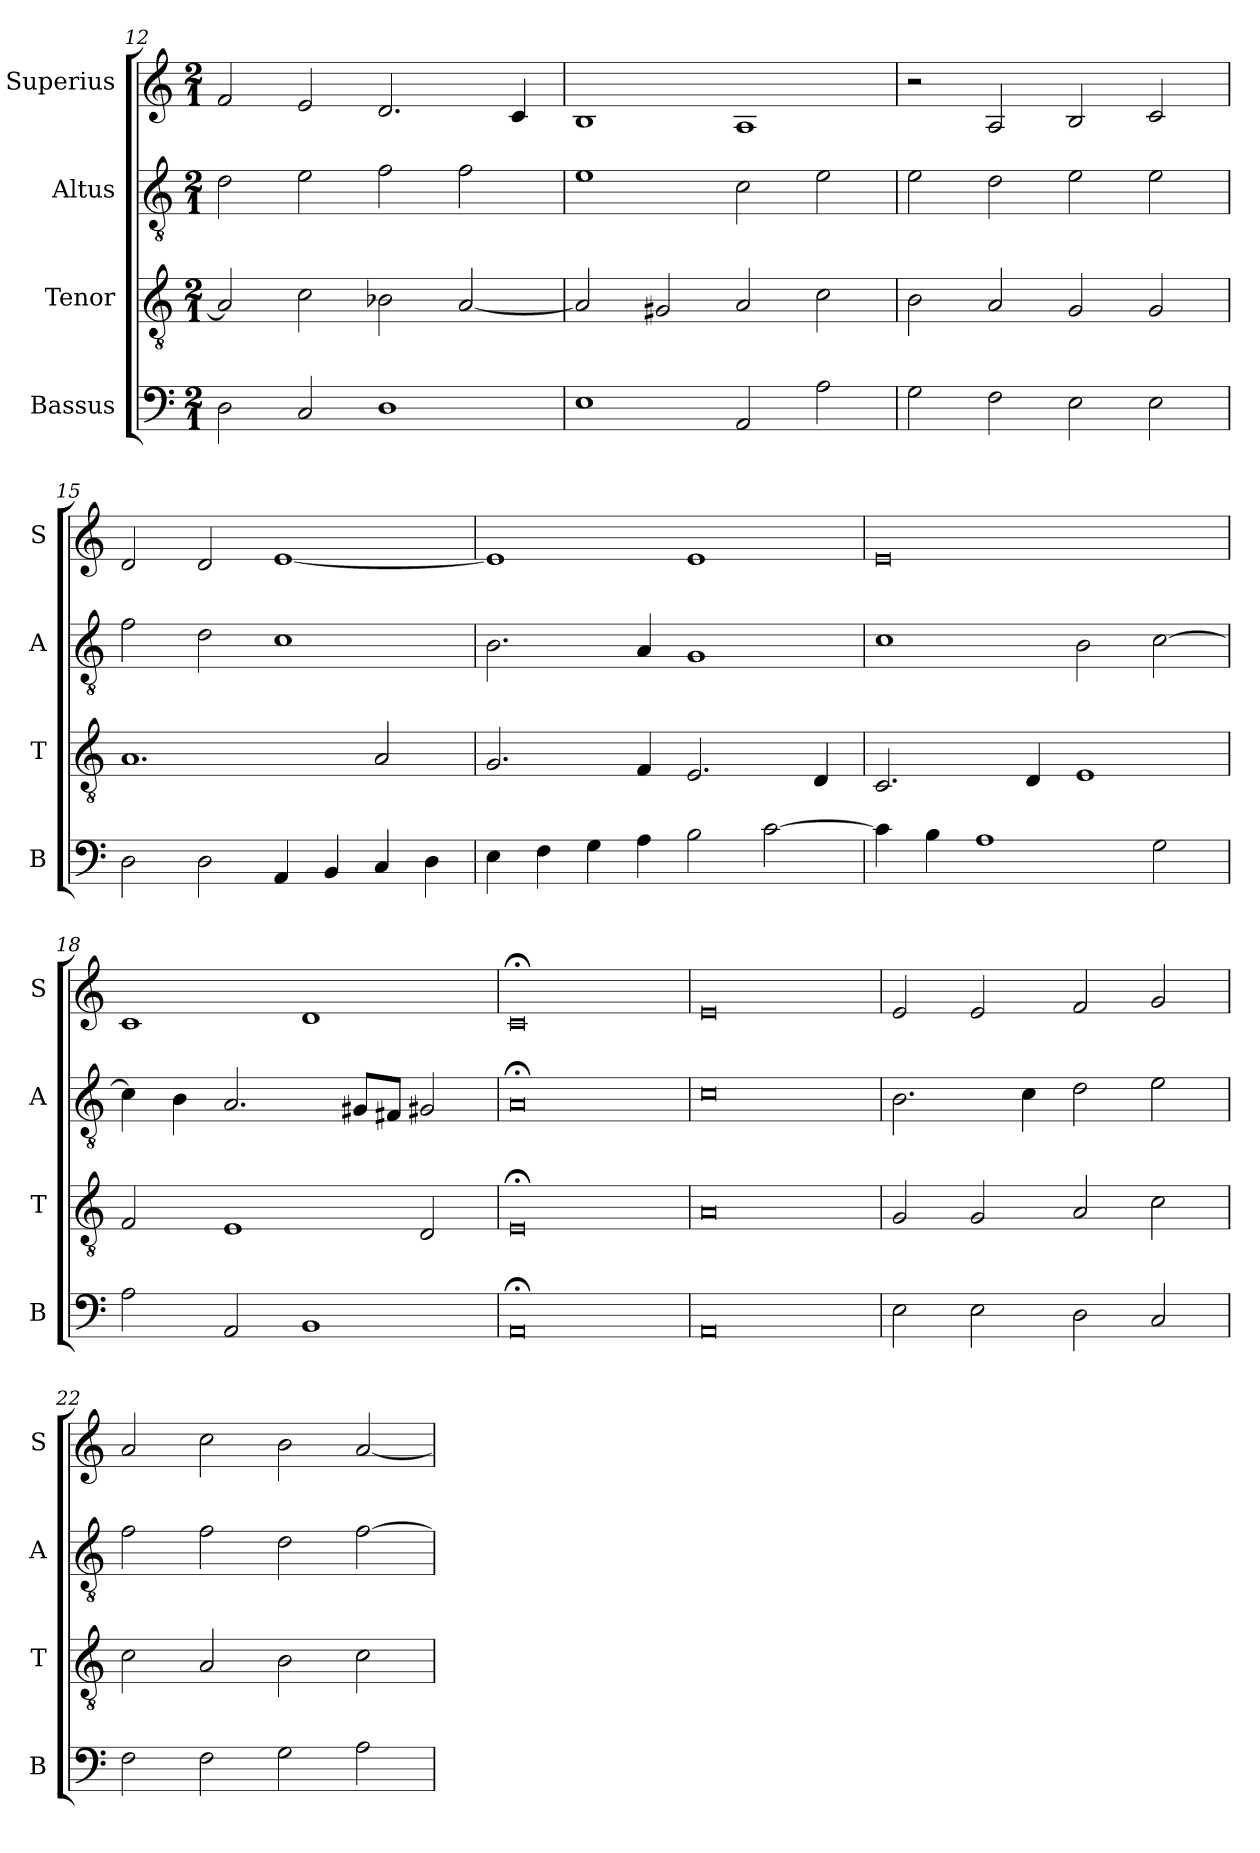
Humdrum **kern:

**kern	**kern	**kern	**kern
*part4	*part3	*part2	*part1
*staff4	*staff3	*staff2	*staff1
*I"Bassus	*I"Tenor	*I"Altus	*I"Superius
*I'B	*I'T	*I'A	*I'S
*clefF4	*clefGv2	*clefGv2	*clefG2
*k[]	*k[]	*k[]	*k[]
*C:	*C:	*C:	*C:
*M2/1	*M2/1	*M2/1	*M2/1
=12	=12	=12	=12
2D	2A]	2d	2f
2C	2c	2e	2e
1D	2B-X	2f	2.d
.	[2A	2f	.
.	.	.	4c
=13	=13	=13	=13
1E	2A]	1e	1B
.	2G#X	.	.
2AA	2A	2c	1A
2A	2c	2e	.
=14	=14	=14	=14
2G	2B	2e	2r
2F	2A	2d	2A
2E	2G	2e	2B
2E	2G	2e	2c
=15	=15	=15	=15
2D	1.A	2f	2d
2D	.	2d	2d
4AA	.	1c	[1e
4BB	.	.	.
4C	2A	.	.
4D	.	.	.
=16	=16	=16	=16
4E	2.G	2.B	1e]
4F	.	.	.
4G	.	.	.
4A	4F	4A	.
2B	2.E	1G	1e
[2c	.	.	.
.	4D	.	.
=17	=17	=17	=17
4c]	2.C	1c	0e
4B	.	.	.
1A	.	.	.
.	4D	.	.
.	1E	2B	.
2G	.	[2c	.
=18	=18	=18	=18
2A	2F	4c]	1c
.	.	4B	.
2AA	1E	2.A	.
1BB	.	.	1d
.	.	8G#XL	.
.	.	8F#XJ	.
.	2D	2G#X	.
=19	=19	=19	=19
0AA;<	0E;<	0A;<	0c;<
=20	=20	=20	=20
0AA	0A	0c	0e
=21	=21	=21	=21
2E	2G	2.B	2e
2E	2G	.	2e
.	.	4c	.
2D	2A	2d	2f
2C	2c	2e	2g
=22	=22	=22	=22
2F	2c	2f	2a
2F	2A	2f	2cc
2G	2B	2d	2b
2A	2c	[2f	[2a
=	=	=	=
*-	*-	*-	*-
